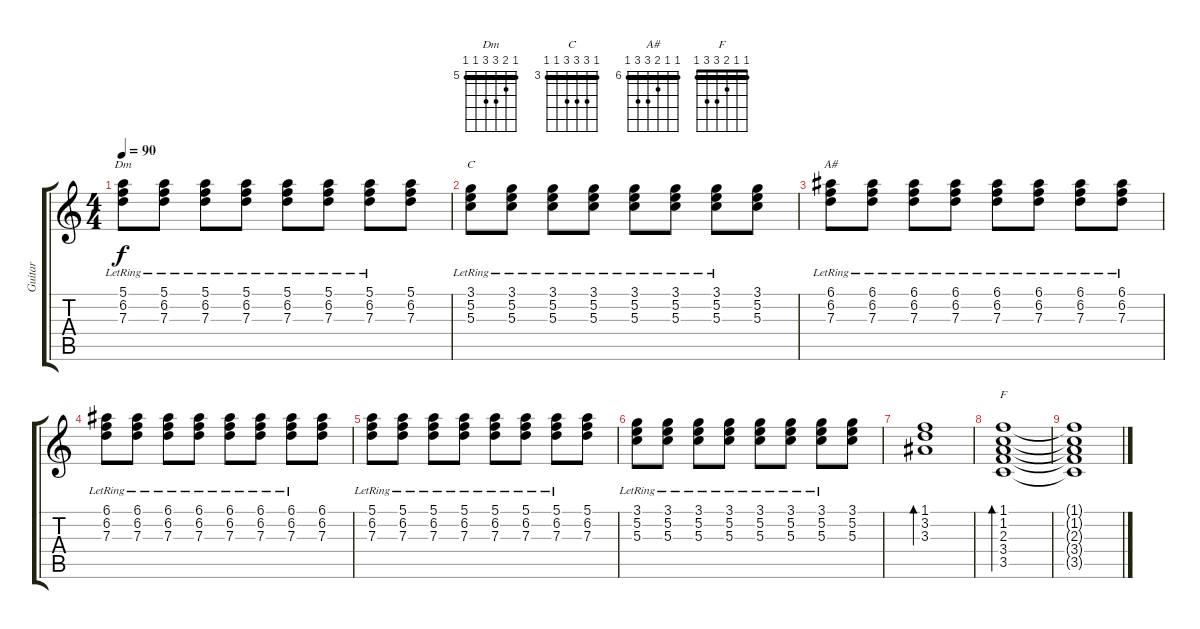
\track ("Guitar" "Guitar") {instrument electricguitarclean}
\staff {score tabs}
\tuning (E4 B3 G3 D3 A2 E2) {hide}
\chord ("Dm" 5 6 7 7 5 5) {firstfret 5 barre 5}
\chord ("C" 3 5 5 5 3 3) {firstfret 3 barre 3}
\chord ("A#" 6 6 7 8 8 6) {firstfret 6 barre 6}
\chord ("F" 1 1 2 3 3 1) {barre 1}
\ts (4 4)
\tempo 90
\clef g2
\ks c
(5.1{lr} 6.2{lr} 7.3{lr}).8{ch "Dm" dy f} (5.1{lr} 6.2{lr} 7.3{lr}).8 (5.1{lr} 6.2{lr} 7.3{lr}).8 (5.1{lr} 6.2{lr} 7.3{lr}).8 (5.1{lr} 6.2{lr} 7.3{lr}).8 (5.1{lr} 6.2{lr} 7.3{lr}).8 (5.1{lr} 6.2{lr} 7.3{lr}).8 (5.1 6.2 7.3).8 |
(3.1{lr} 5.2{lr} 5.3{lr}).8{ch "C"} (3.1{lr} 5.2{lr} 5.3{lr}).8 (3.1{lr} 5.2{lr} 5.3{lr}).8 (3.1{lr} 5.2{lr} 5.3{lr}).8 (3.1{lr} 5.2{lr} 5.3{lr}).8 (3.1{lr} 5.2{lr} 5.3{lr}).8 (3.1{lr} 5.2{lr} 5.3{lr}).8 (3.1 5.2 5.3).8 |
(6.1{lr} 6.2{lr} 7.3{lr}).8{ch "A#"} (6.1{lr} 6.2{lr} 7.3{lr}).8 (6.1{lr} 6.2{lr} 7.3{lr}).8 (6.1{lr} 6.2{lr} 7.3{lr}).8 (6.1{lr} 6.2{lr} 7.3{lr}).8 (6.1{lr} 6.2{lr} 7.3{lr}).8 (6.1{lr} 6.2{lr} 7.3{lr}).8 (6.1{lr} 6.2{lr} 7.3{lr}).8 |
(6.1{lr} 6.2{lr} 7.3{lr}).8 (6.1{lr} 6.2{lr} 7.3{lr}).8 (6.1{lr} 6.2{lr} 7.3{lr}).8 (6.1{lr} 6.2{lr} 7.3{lr}).8 (6.1{lr} 6.2{lr} 7.3{lr}).8 (6.1{lr} 6.2{lr} 7.3{lr}).8 (6.1{lr} 6.2{lr} 7.3{lr}).8 (6.1 6.2 7.3).8 |
(5.1{lr} 6.2{lr} 7.3{lr}).8 (5.1{lr} 6.2{lr} 7.3{lr}).8 (5.1{lr} 6.2{lr} 7.3{lr}).8 (5.1{lr} 6.2{lr} 7.3{lr}).8 (5.1{lr} 6.2{lr} 7.3{lr}).8 (5.1{lr} 6.2{lr} 7.3{lr}).8 (5.1{lr} 6.2{lr} 7.3{lr}).8 (5.1 6.2 7.3).8 |
(3.1{lr} 5.2{lr} 5.3{lr}).8 (3.1{lr} 5.2{lr} 5.3{lr}).8 (3.1{lr} 5.2{lr} 5.3{lr}).8 (3.1{lr} 5.2{lr} 5.3{lr}).8 (3.1{lr} 5.2{lr} 5.3{lr}).8 (3.1{lr} 5.2{lr} 5.3{lr}).8 (3.1{lr} 5.2{lr} 5.3{lr}).8 (3.1 5.2 5.3).8 |
(1.1 3.2 3.3).1{bd 120} |
(1.1 1.2 2.3 3.4 3.5).1{bd 120 ch "F"} |
(1.1{t} 1.2{t} 2.3{t} 3.4{t} 3.5{t}).1
